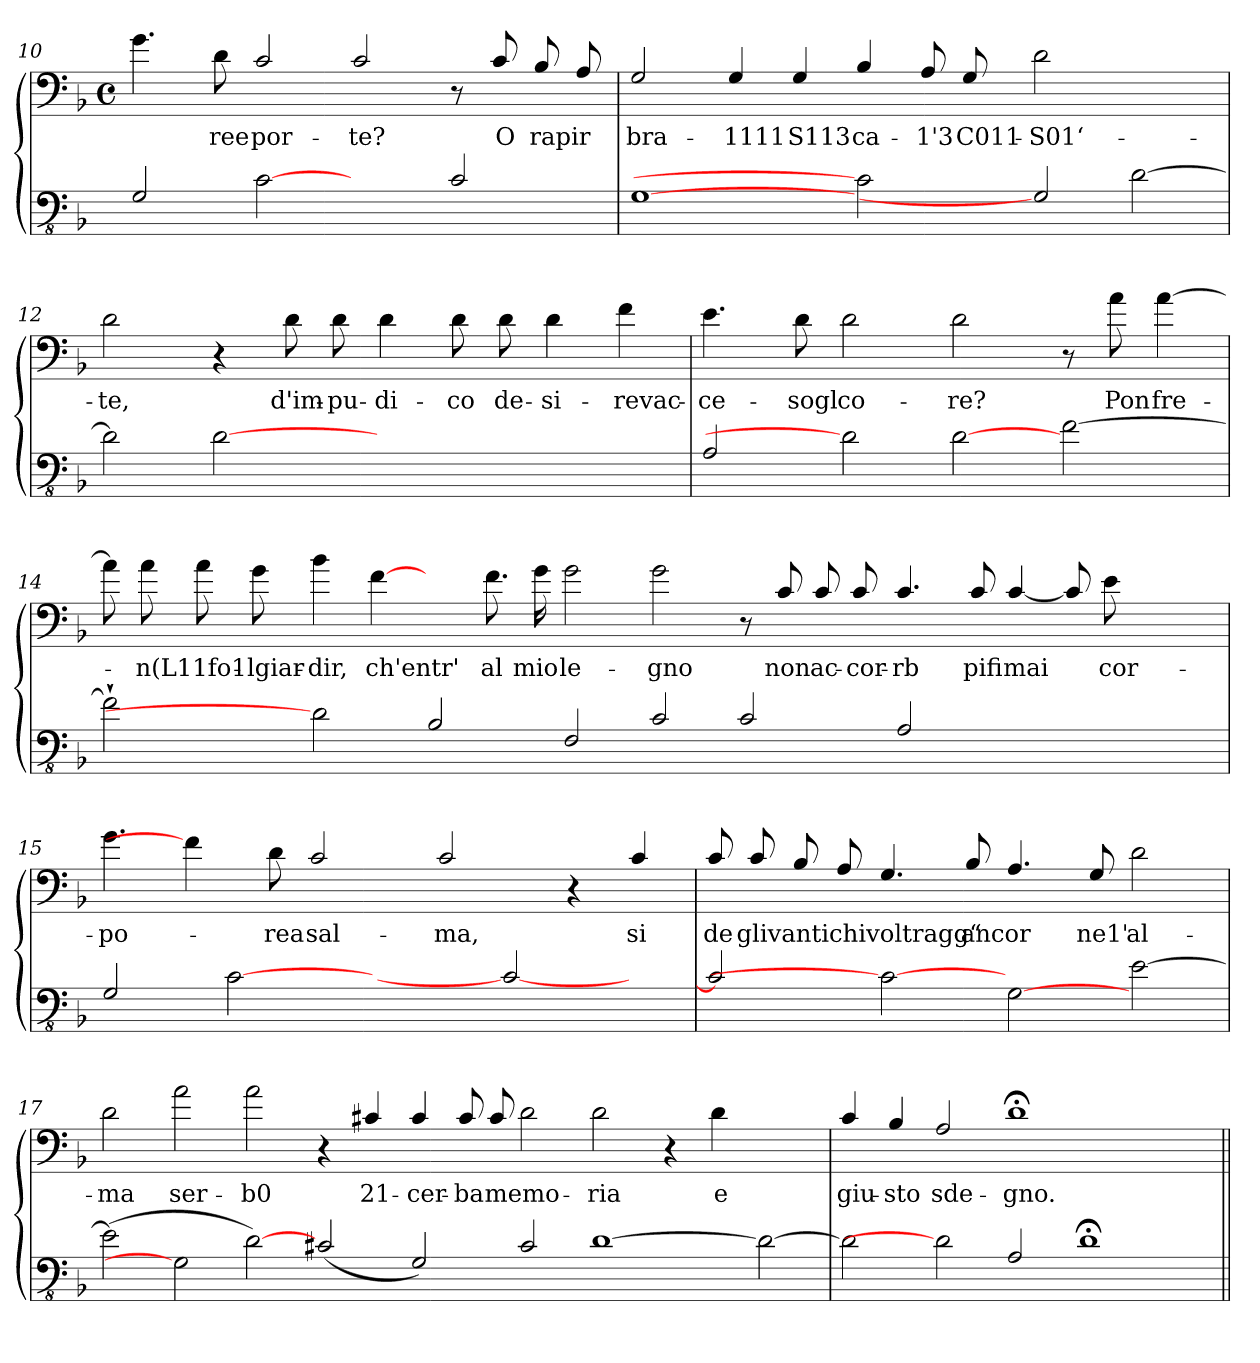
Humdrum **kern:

**kern	**kern	**text
*part2	*part1	*part1
*staff2	*staff1	*staff1
*clefFv4	*clefF4	*
*	*ITrd7c12	*
*k[b-]	*k[b-]	*
*	*M4/4	*
*	*met(c)	*
=10	=10	=10
2GG/	4.G\	.
!	!	!LO:LY:b
.	8D\	-ree
!	!	!LO:LY:b
[2C	2C/	por-
!	!	!LO:LY:b
2ryy	2C/	-te?
2C/	8r	.
!	!	!LO:LY:b
.	8C/	O
!	!	!LO:LY:b
.	8BB-/	rapir
.	8AA/	.
!!LO:LB:g=z
=11	=11	=11
!	!	!LO:LY:b
[1GG	2GG/	-bra-
!	!	!LO:LY:b
.	4GG/	-1111
!	!	!LO:LY:b
.	4GG/	S113
!	!	!LO:LY:b
2C]	4BB-/	ca-
!	!	!LO:LY:b
.	8AA/	-1'3
!	!	!LO:LY:b
.	8GG/	C011-
!	!	!LO:LY:b
2GG/]	2D\	-S01‘-
[2D\	2ryy	.
=12	=12	=12
!	!	!LO:LY:b
2D\]	2D\	-te,
[2D	4r	.
!	!	!LO:LY:b
.	8D\	d'im-
!	!	!LO:LY:b
.	8D\	-pu-
!	!	!LO:LY:b
2ryy	4D\	-di-
!	!	!LO:LY:b
.	8D\	-co
!	!	!LO:LY:b
.	8D\	de-
!	!	!LO:LY:b
2ryy	4D\	-si-
!	!	!LO:LY:b
.	4F\	-revac-
!!LO:LB:g=z
=13	=13	=13
!	!	!LO:LY:b
2AA/	4.E\	-ce-
!	!	!LO:LY:b
.	8D\	-sogl
!	!	!LO:LY:b
2D]	2D\	co-
!	!	!LO:LY:b
[2D	2D\	-re?
[2F\	8r	.
!	!	!LO:LY:b
.	8A\	Pon
!	!	!LO:LY:b
.	[4A\	fre-
!!LO:LB:g=z
=14	=14	=14
2F`\]	8A\]	.
!	!	!LO:LY:b
.	8A\	-n(L11fo1-
.	8A\	.
!	!	!LO:LY:b
.	8G\	-lgiar-
!	!	!LO:LY:b
2D]	4B-\	-dir,
!	!	!LO:LY:b
.	[4F\	ch'entr'
2BB-/	4ryy	.
!	!	!LO:LY:b
.	8.F\	al
!	!	!LO:LY:b
.	16G\	mio
!	!	!LO:LY:b
2FF/	2G\	le-
!	!	!LO:LY:b
2C/	2G\	-gno
2C/	8r	.
!	!	!LO:LY:b
.	8C/	non
!	!	!LO:LY:b
.	8C/	ac-
!	!	!LO:LY:b
.	8C/	-cor-
!	!	!LO:LY:b
2AA/	4.C/	-rb
!	!	!LO:LY:b
.	8C/	piﬁ
!	!	!LO:LY:b
1ryy	[4C/	mai
.	8C/]	.
!	!	!LO:LY:b
.	8E\	cor-
.	2ryy	.
!!LO:LB:g=z
=15	=15	=15
!	!	!LO:LY:b
2GG/	4.G\	-po-
.	4F\]	.
[2C	.	.
!	!	!LO:LY:b
.	8D\	-rea
!	!	!LO:LY:b
.	2C/	sal-
2ryy	.	.
!	!	!LO:LY:b
.	2C/	-ma,
2C/_	.	.
.	4r	.
!	!	!LO:LY:b
4ryy	4C/	si
!!LO:LB:g=z
=16	=16	=16
!	!	!LO:LY:b
2C/]	8C/	de
!	!	!LO:LY:b
.	8C/	glivantichivoltragg“
.	8BB-/	.
.	8AA/	.
2C_	4.GG/	.
!	!	!LO:LY:b
.	8BB-/	ancor
[2GG	4.AA/	.
!	!	!LO:LY:b
.	8GG/	ne1'
!	!	!LO:LY:b
[2E\	2D\	al-
!!LO:PB:g=z
=17	=17	=17
!	!	!LO:LY:b
(>2E\]	2D\	-ma
!	!	!LO:LY:b
2GG]	2A\	ser-
!	!	!LO:LY:b
[2D)	2A\	-b0
(<2C#X/	4r	.
!	!	!LO:LY:b
.	4C#X/	21-
!	!	!LO:LY:b
2GG/)	4C#/	-cer-
!	!	!LO:LY:b
.	8C#/	-ba
!	!	!LO:LY:b
.	8C#/	memo-
2C#/	2D\	.
!	!	!LO:LY:b
[1D	2D\	-ria
.	4r	.
!	!	!LO:LY:b
.	4D\	e
2D\_	2ryy	.
=18	=18	=18
!	!	!LO:LY:b
2D\]	4C/	giu-
!	!	!LO:LY:b
.	4BB-/	-sto
!	!	!LO:LY:b
2D]	2AA/	sde-
!	!	!LO:LY:b
2AA/	1D;<	-gno.
1D;<	.	.
.	2ryy	.
=||	=||	=||
*-	*-	*-
